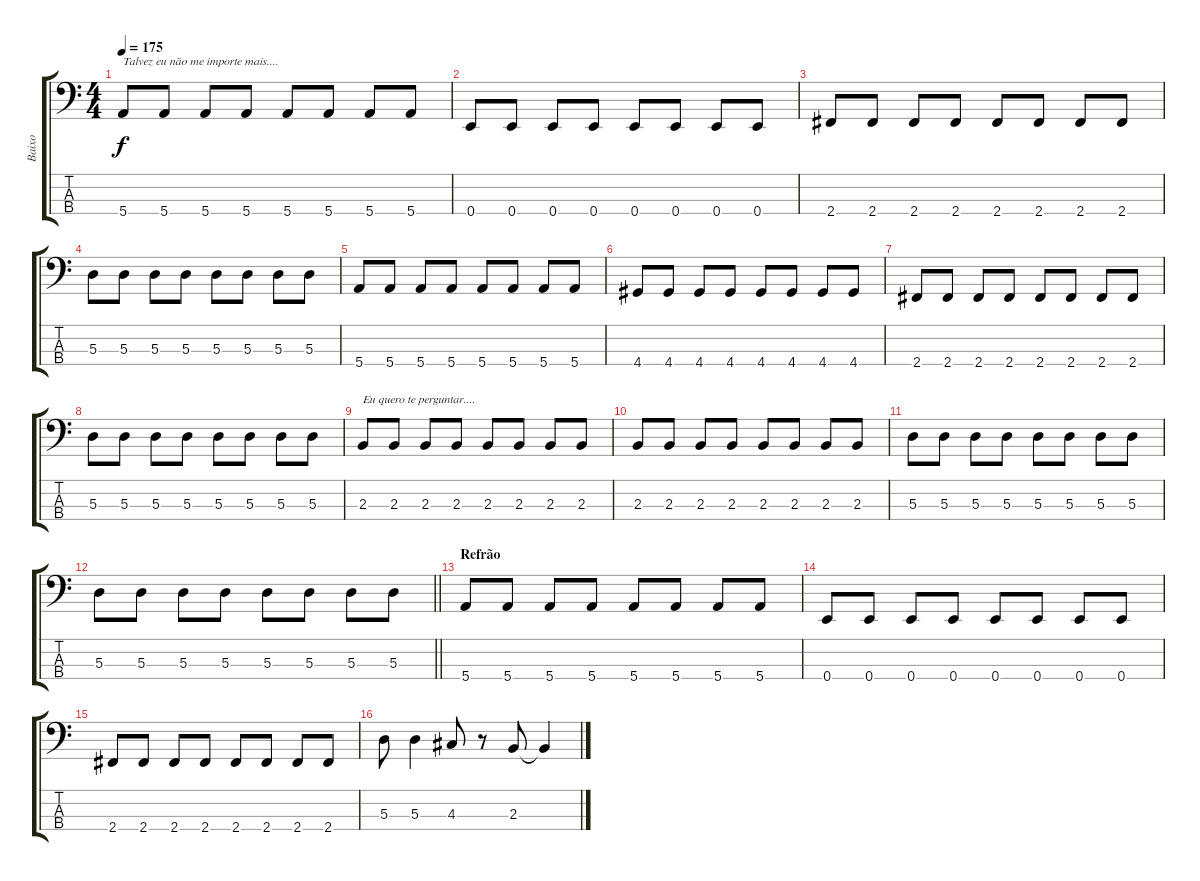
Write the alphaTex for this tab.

\track ("Baixo" "Baixo") {instrument electricbasspick}
\staff {score tabs}
\tuning (G2 D2 A1 E1) {hide}
\ts (4 4)
\tempo 175
\clef f4
\ks c
5.4.8{txt "Talvez eu não me importe mais...." dy f} 5.4.8 5.4.8 5.4.8 5.4.8 5.4.8 5.4.8 5.4.8 |
0.4.8 0.4.8 0.4.8 0.4.8 0.4.8 0.4.8 0.4.8 0.4.8 |
2.4.8 2.4.8 2.4.8 2.4.8 2.4.8 2.4.8 2.4.8 2.4.8 |
5.3.8 5.3.8 5.3.8 5.3.8 5.3.8 5.3.8 5.3.8 5.3.8 |
5.4.8 5.4.8 5.4.8 5.4.8 5.4.8 5.4.8 5.4.8 5.4.8 |
4.4.8 4.4.8 4.4.8 4.4.8 4.4.8 4.4.8 4.4.8 4.4.8 |
2.4.8 2.4.8 2.4.8 2.4.8 2.4.8 2.4.8 2.4.8 2.4.8 |
5.3.8 5.3.8 5.3.8 5.3.8 5.3.8 5.3.8 5.3.8 5.3.8 |
2.3.8{txt "Eu quero te perguntar...."} 2.3.8 2.3.8 2.3.8 2.3.8 2.3.8 2.3.8 2.3.8 |
2.3.8 2.3.8 2.3.8 2.3.8 2.3.8 2.3.8 2.3.8 2.3.8 |
5.3.8 5.3.8 5.3.8 5.3.8 5.3.8 5.3.8 5.3.8 5.3.8 |
\barLineRight lightlight
5.3.8 5.3.8 5.3.8 5.3.8 5.3.8 5.3.8 5.3.8 5.3.8 |
\section ("" "Refrão")
5.4.8 5.4.8 5.4.8 5.4.8 5.4.8 5.4.8 5.4.8 5.4.8 |
0.4.8 0.4.8 0.4.8 0.4.8 0.4.8 0.4.8 0.4.8 0.4.8 |
2.4.8 2.4.8 2.4.8 2.4.8 2.4.8 2.4.8 2.4.8 2.4.8 |
5.3.8 5.3.4 4.3.8 r.8 2.3.8 2.3{t}.4
